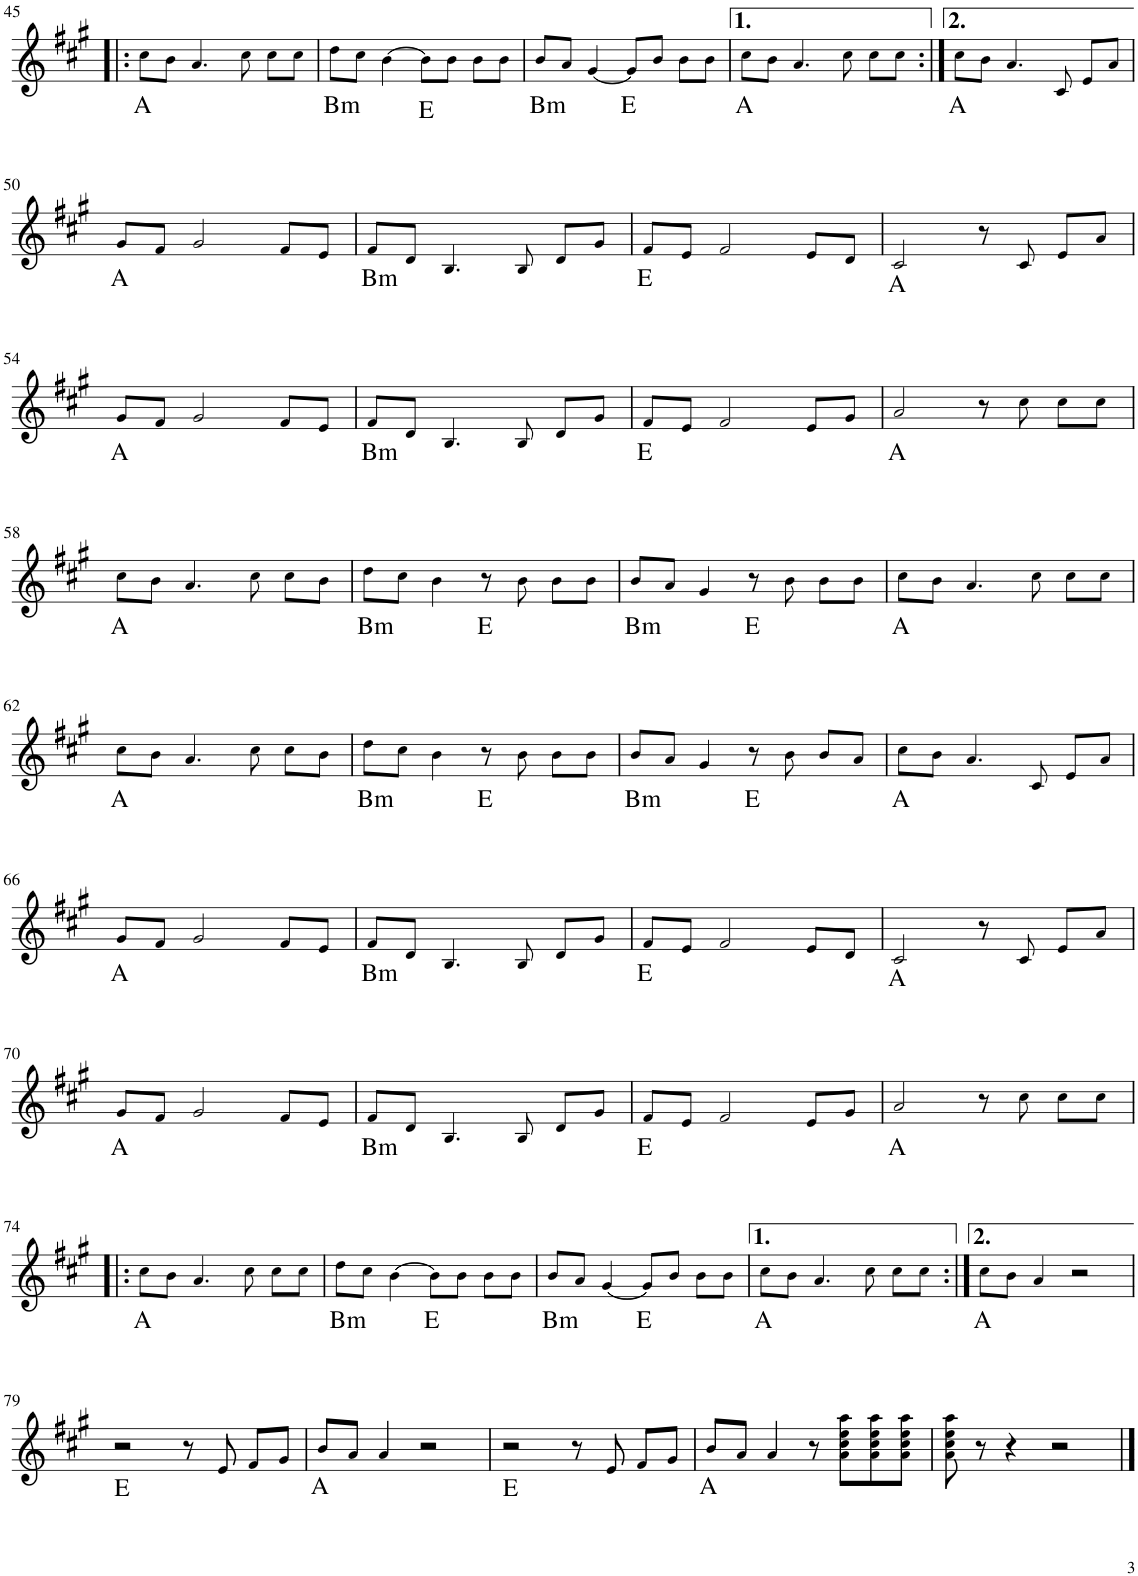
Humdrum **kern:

**kern	**harte
*part1	*part1
*staff1	*
*I"Piano	*
*I'Pno.	*
!!LO:PB:g=z
*clefG2	*
*k[f#c#g#]	*
*M4/4	*
=45!|:	=45!|:
!	!LO:H:kt=N.C.
8cc#!\L	N
8b!\J	.
4.a!/	.
8cc#!\	.
8cc#!\L	.
8cc#!\J	.
=46	=46
!	!LO:H:kt=m
8dd!\L	B:min
8cc#!\J	.
[4b!\	.
!	!LO:H:kt=N.C.
8b!\L]	N
8b!\J	.
8b!\L	.
8b!\J	.
=47	=47
!	!LO:H:kt=m
8b!/L	B:min
8a!/J	.
[4g#!/	.
!	!LO:H:kt=N.C.
8g#!/L]	N
8b!/J	.
8b!\L	.
8b!\J	.
=48	=48
!	!LO:H:kt=N.C.
8cc#!\L	N
8b!\J	.
4.a!/	.
8cc#!\	.
8cc#!\L	.
8cc#!\J	.
=49:|!	=49:|!
!	!LO:H:kt=N.C.
8cc#!\L	N
8b!\J	.
4.a!/	.
8c#!/	.
8e!/L	.
8a!/J	.
!!LO:LB:g=z
=50	=50
!	!LO:H:kt=N.C.
8g#!/L	N
8f#!/J	.
2g#!/	.
8f#!/L	.
8e!/J	.
=51	=51
!	!LO:H:kt=m
8f#!/L	B:min
8d!/J	.
4.B!/	.
8B!/	.
8d!/L	.
8g#!/J	.
=52	=52
!	!LO:H:kt=N.C.
8f#!/L	N
8e!/J	.
2f#!/	.
8e!/L	.
8d!/J	.
=53	=53
!	!LO:H:kt=N.C.
2c#!/	N
8r	.
8c#!/	.
8e!/L	.
8a!/J	.
!!LO:LB:g=z
=54	=54
!	!LO:H:kt=N.C.
8g#!/L	N
8f#!/J	.
2g#!/	.
8f#!/L	.
8e!/J	.
=55	=55
!	!LO:H:kt=m
8f#!/L	B:min
8d!/J	.
4.B!/	.
8B!/	.
8d!/L	.
8g#!/J	.
=56	=56
!	!LO:H:kt=N.C.
8f#!/L	N
8e!/J	.
2f#!/	.
8e!/L	.
8g#!/J	.
=57	=57
!	!LO:H:kt=N.C.
2a!/	N
8r	.
8cc#!\	.
8cc#!\L	.
8cc#!\J	.
!!LO:LB:g=z
=58	=58
!	!LO:H:kt=N.C.
8cc#!\L	N
8b!\J	.
4.a!/	.
8cc#!\	.
8cc#!\L	.
8b!\J	.
=59	=59
!	!LO:H:kt=m
8dd!\L	B:min
8cc#!\J	.
4b!\	.
!	!LO:H:kt=N.C.
8r	N
8b!\	.
8b!\L	.
8b!\J	.
=60	=60
!	!LO:H:kt=m
8b!/L	B:min
8a!/J	.
4g#!/	.
!	!LO:H:kt=N.C.
8r	N
8b!\	.
8b!\L	.
8b!\J	.
=61	=61
!	!LO:H:kt=N.C.
8cc#!\L	N
8b!\J	.
4.a!/	.
8cc#!\	.
8cc#!\L	.
8cc#!\J	.
!!LO:LB:g=z
=62	=62
!	!LO:H:kt=N.C.
8cc#!\L	N
8b!\J	.
4.a!/	.
8cc#!\	.
8cc#!\L	.
8b!\J	.
=63	=63
!	!LO:H:kt=m
8dd!\L	B:min
8cc#!\J	.
4b!\	.
!	!LO:H:kt=N.C.
8r	N
8b!\	.
8b!\L	.
8b!\J	.
=64	=64
!	!LO:H:kt=m
8b!/L	B:min
8a!/J	.
4g#!/	.
!	!LO:H:kt=N.C.
8r	N
8b!\	.
8b!/L	.
8a!/J	.
=65	=65
!	!LO:H:kt=N.C.
8cc#!\L	N
8b!\J	.
4.a!/	.
8c#!/	.
8e!/L	.
8a!/J	.
!!LO:LB:g=z
=66	=66
!	!LO:H:kt=N.C.
8g#!/L	N
8f#!/J	.
2g#!/	.
8f#!/L	.
8e!/J	.
=67	=67
!	!LO:H:kt=m
8f#!/L	B:min
8d!/J	.
4.B!/	.
8B!/	.
8d!/L	.
8g#!/J	.
=68	=68
!	!LO:H:kt=N.C.
8f#!/L	N
8e!/J	.
2f#!/	.
8e!/L	.
8d!/J	.
=69	=69
!	!LO:H:kt=N.C.
2c#!/	N
8r	.
8c#!/	.
8e!/L	.
8a!/J	.
!!LO:LB:g=z
=70	=70
!	!LO:H:kt=N.C.
8g#!/L	N
8f#!/J	.
2g#!/	.
8f#!/L	.
8e!/J	.
=71	=71
!	!LO:H:kt=m
8f#!/L	B:min
8d!/J	.
4.B!/	.
8B!/	.
8d!/L	.
8g#!/J	.
=72	=72
!	!LO:H:kt=N.C.
8f#!/L	N
8e!/J	.
2f#!/	.
8e!/L	.
8g#!/J	.
=73	=73
!	!LO:H:kt=N.C.
2a!/	N
8r	.
8cc#!\	.
8cc#!\L	.
8cc#!\J	.
!!LO:LB:g=z
=74!|:	=74!|:
!	!LO:H:kt=N.C.
8cc#!\L	N
8b!\J	.
4.a!/	.
8cc#!\	.
8cc#!\L	.
8cc#!\J	.
=75	=75
!	!LO:H:kt=m
8dd!\L	B:min
8cc#!\J	.
[4b!\	.
!	!LO:H:kt=N.C.
8b!\L]	N
8b!\J	.
8b!\L	.
8b!\J	.
=76	=76
!	!LO:H:kt=m
8b!/L	B:min
8a!/J	.
[4g#!/	.
!	!LO:H:kt=N.C.
8g#!/L]	N
8b!/J	.
8b!\L	.
8b!\J	.
=77	=77
!	!LO:H:kt=N.C.
8cc#!\L	N
8b!\J	.
4.a!/	.
8cc#!\	.
8cc#!\L	.
8cc#!\J	.
=78:|!	=78:|!
!	!LO:H:kt=N.C.
8cc#!\L	N
8b!\J	.
4a!/	.
2r	.
!!LO:LB:g=z
=79	=79
2r	E:maj
8r	.
8e!/	.
8f#!/L	.
8g#!/J	.
=80	=80
8b!/L	A:maj
8a!/J	.
4a!/	.
2r	.
=81	=81
2r	E:maj
8r	.
8e!/	.
8f#!/L	.
8g#!/J	.
=82	=82
8b!/L	A:maj
8a!/J	.
4a!/	.
8r	.
8a!\ 8cc#!\ 8ee!\ 8aa!\L	.
8a!\ 8cc#!\ 8ee!\ 8aa!\	.
8a!\ 8cc#!\ 8ee!\ 8aa!\J	.
=83	=83
8a!\ 8cc#!\ 8ee!\ 8aa!\	.
8r	.
4r	.
2r	.
==	==
*-	*-
